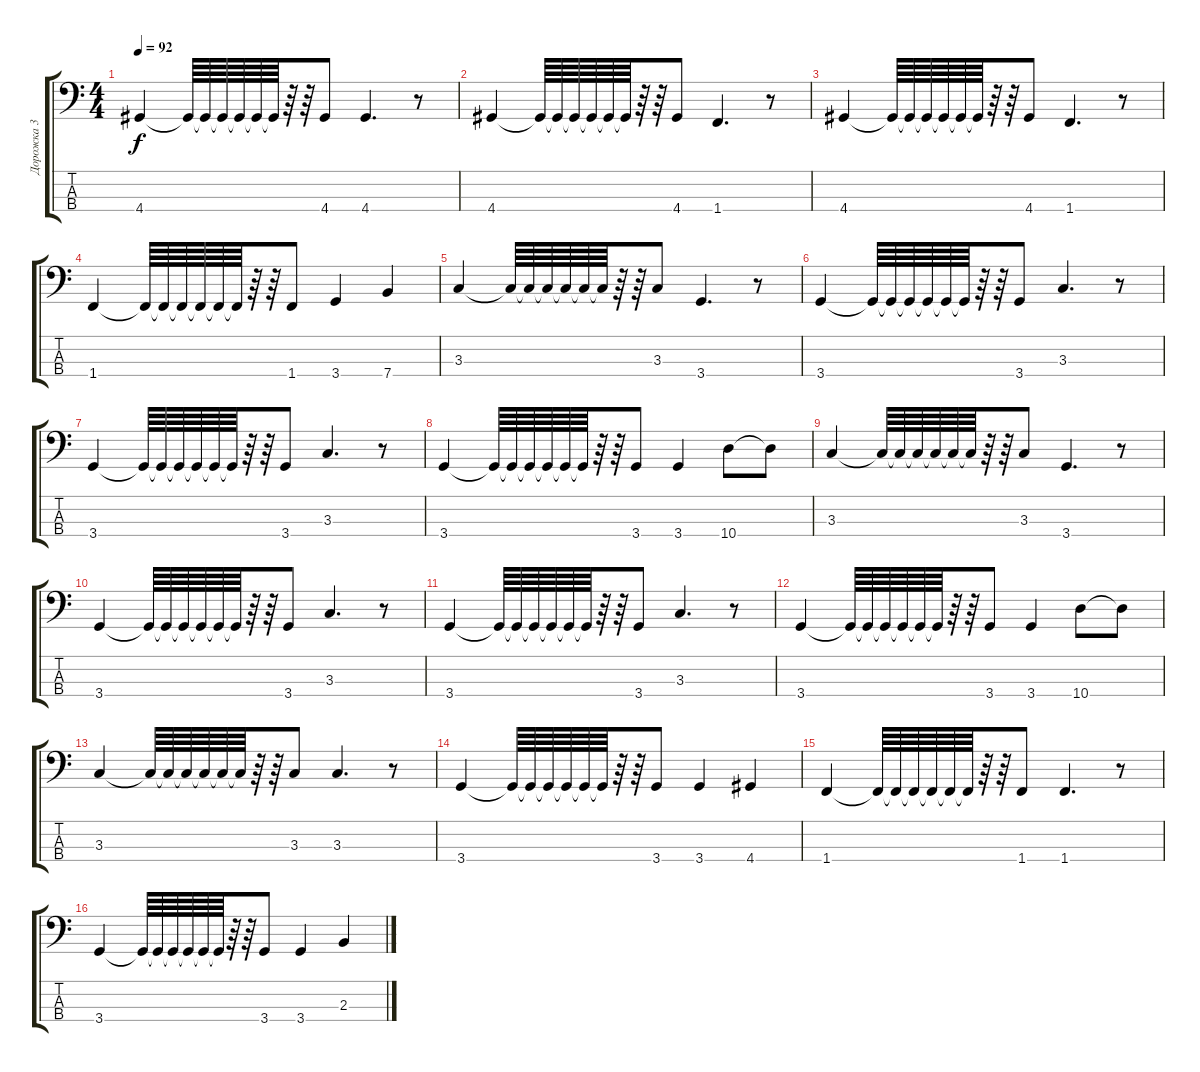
\track ("Дорожка 3" "Дорожка 3") {instrument acousticbass}
\staff {score tabs}
\tuning (G2 D2 A1 E1) {hide}
\ts (4 4)
\tempo 92
\clef f4
\ks c
4.4.4{dy f} 4.4{t}.64 4.4{t}.64 4.4{t}.64 4.4{t}.64 4.4{t}.64 4.4{t}.64 r.64 r.64 4.4.8 4.4.4{d} r.8 |
4.4.4 4.4{t}.64 4.4{t}.64 4.4{t}.64 4.4{t}.64 4.4{t}.64 4.4{t}.64 r.64 r.64 4.4.8 1.4.4{d} r.8 |
4.4.4 4.4{t}.64 4.4{t}.64 4.4{t}.64 4.4{t}.64 4.4{t}.64 4.4{t}.64 r.64 r.64 4.4.8 1.4.4{d} r.8 |
1.4.4 1.4{t}.64 1.4{t}.64 1.4{t}.64 1.4{t}.64 1.4{t}.64 1.4{t}.64 r.64 r.64 1.4.8 3.4.4 7.4.4 |
3.3.4 3.3{t}.64 3.3{t}.64 3.3{t}.64 3.3{t}.64 3.3{t}.64 3.3{t}.64 r.64 r.64 3.3.8 3.4.4{d} r.8 |
3.4.4 3.4{t}.64 3.4{t}.64 3.4{t}.64 3.4{t}.64 3.4{t}.64 3.4{t}.64 r.64 r.64 3.4.8 3.3.4{d} r.8 |
3.4.4 3.4{t}.64 3.4{t}.64 3.4{t}.64 3.4{t}.64 3.4{t}.64 3.4{t}.64 r.64 r.64 3.4.8 3.3.4{d} r.8 |
3.4.4 3.4{t}.64 3.4{t}.64 3.4{t}.64 3.4{t}.64 3.4{t}.64 3.4{t}.64 r.64 r.64 3.4.8 3.4.4 10.4.8 10.4{t}.8 |
3.3.4 3.3{t}.64 3.3{t}.64 3.3{t}.64 3.3{t}.64 3.3{t}.64 3.3{t}.64 r.64 r.64 3.3.8 3.4.4{d} r.8 |
3.4.4 3.4{t}.64 3.4{t}.64 3.4{t}.64 3.4{t}.64 3.4{t}.64 3.4{t}.64 r.64 r.64 3.4.8 3.3.4{d} r.8 |
3.4.4 3.4{t}.64 3.4{t}.64 3.4{t}.64 3.4{t}.64 3.4{t}.64 3.4{t}.64 r.64 r.64 3.4.8 3.3.4{d} r.8 |
3.4.4 3.4{t}.64 3.4{t}.64 3.4{t}.64 3.4{t}.64 3.4{t}.64 3.4{t}.64 r.64 r.64 3.4.8 3.4.4 10.4.8 10.4{t}.8 |
3.3.4 3.3{t}.64 3.3{t}.64 3.3{t}.64 3.3{t}.64 3.3{t}.64 3.3{t}.64 r.64 r.64 3.3.8 3.3.4{d} r.8 |
3.4.4 3.4{t}.64 3.4{t}.64 3.4{t}.64 3.4{t}.64 3.4{t}.64 3.4{t}.64 r.64 r.64 3.4.8 3.4.4 4.4.4 |
1.4.4 1.4{t}.64 1.4{t}.64 1.4{t}.64 1.4{t}.64 1.4{t}.64 1.4{t}.64 r.64 r.64 1.4.8 1.4.4{d} r.8 |
3.4.4 3.4{t}.64 3.4{t}.64 3.4{t}.64 3.4{t}.64 3.4{t}.64 3.4{t}.64 r.64 r.64 3.4.8 3.4.4 2.3.4
